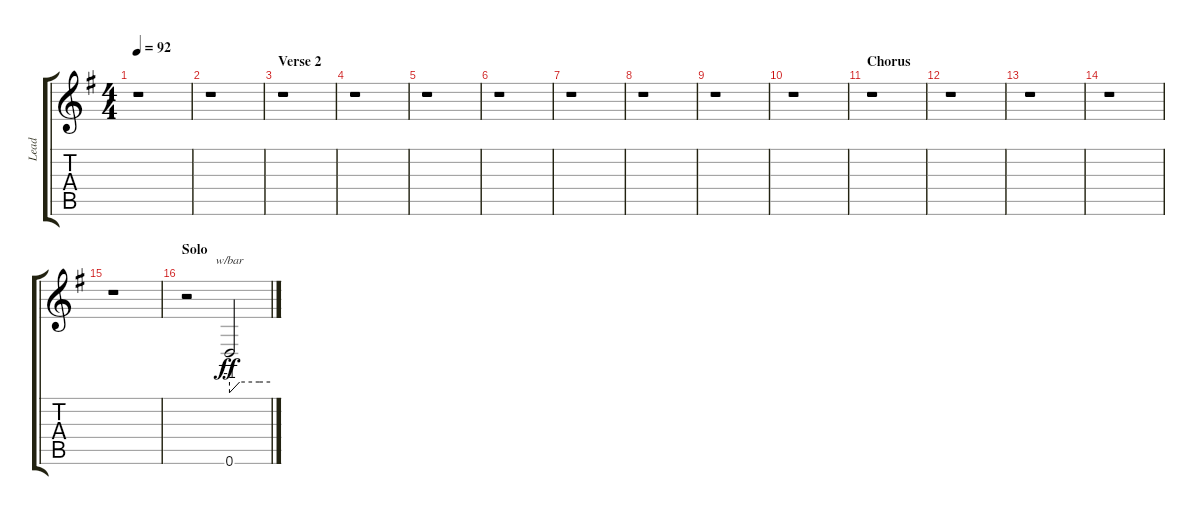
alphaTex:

\track ("Lead" "Lead") {instrument overdrivenguitar}
\staff {score tabs}
\tuning (E4 B3 G3 D3 A2 E2) {hide}
\ts (4 4)
\tempo 92
\clef g2
\ks eminor
r.1{dy f} |
r.1 |
\section ("" "Verse 2")
r.1 |
r.1 |
r.1 |
r.1 |
r.1 |
r.1 |
r.1 |
r.1 |
\section ("" "Chorus")
r.1 |
r.1 |
r.1 |
r.1 |
r.1 |
\section ("" "Solo")
r.2 0.6.2{tbe (custom default 0 -4 15 0 44 0 60 0) dy ff}
